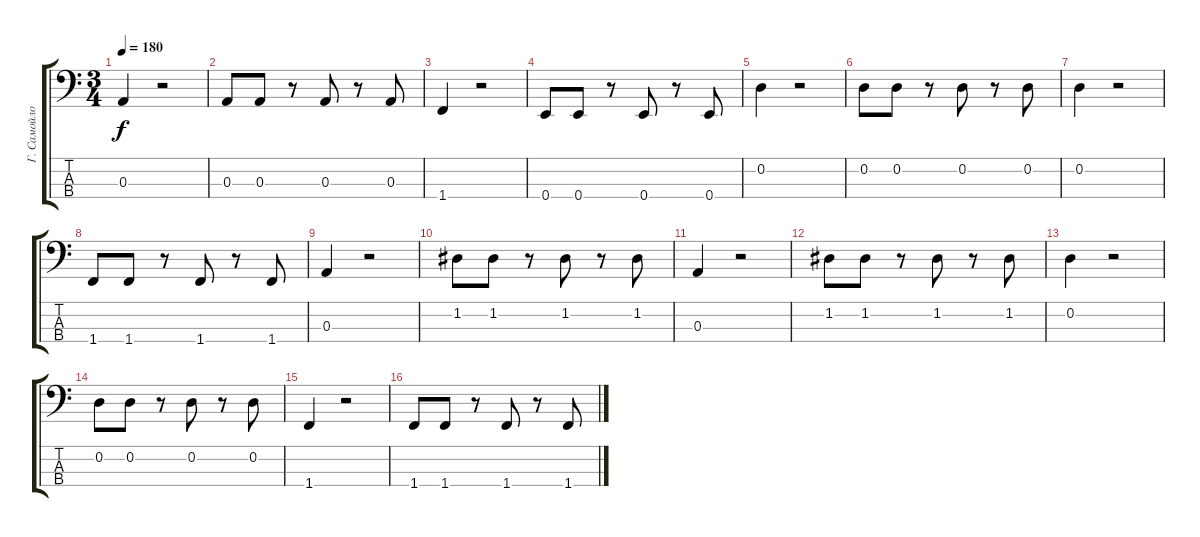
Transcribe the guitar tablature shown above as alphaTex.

\track ("Г. Самойлов" "Г. Самойло") {instrument electricbassfinger}
\staff {score tabs}
\tuning (G2 D2 A1 E1) {hide}
\ts (3 4)
\tempo 180
\clef f4
\ks c
0.3.4{dy f} r.2 |
0.3.8 0.3.8 r.8 0.3.8 r.8 0.3.8 |
1.4.4 r.2 |
0.4.8 0.4.8 r.8 0.4.8 r.8 0.4.8 |
0.2.4 r.2 |
0.2.8 0.2.8 r.8 0.2.8 r.8 0.2.8 |
0.2.4 r.2 |
1.4.8 1.4.8 r.8 1.4.8 r.8 1.4.8 |
0.3.4 r.2 |
1.2.8 1.2.8 r.8 1.2.8 r.8 1.2.8 |
0.3.4 r.2 |
1.2.8 1.2.8 r.8 1.2.8 r.8 1.2.8 |
0.2.4 r.2 |
0.2.8 0.2.8 r.8 0.2.8 r.8 0.2.8 |
1.4.4 r.2 |
1.4.8 1.4.8 r.8 1.4.8 r.8 1.4.8
